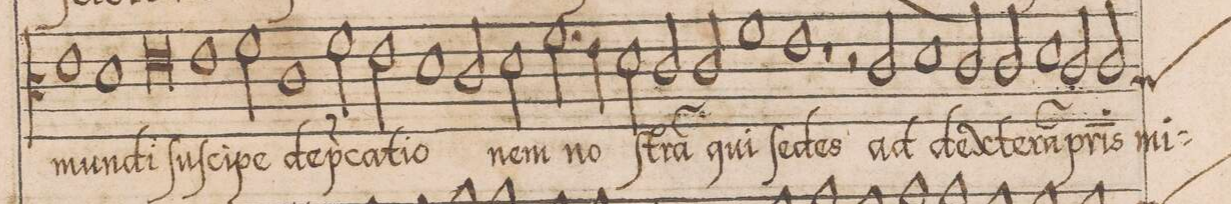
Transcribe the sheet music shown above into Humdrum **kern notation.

**kern	**text
*I"CANTVS	*
*clefC3	*
*k[]	*
*met(c|)	*
*M2/1	*
1e	mu(n)-
=65-	=65-
1d	-di
0e	ſu-
=66-	=66-
1e	-ſci-
=67-	=67-
2f\	-pe
1c	de-
*custos:e	*
2f\	-pre-
=68-	=68-
2e\	-ca-
1d	-ti-
2c/	-o-
=69-	=69-
2d\	-nem
2.f\	.
4e\	noſ-
2d\	-tram
=70-	=70-
2c/	.
2c/	q(ui)
1f	ſe-
=71-	=71-
1e	-des
1r	.
=72-	=72-
2r	.
2c/	ad
1d	dex-
=73-	=73-
2c/	-t(e)-
2c/	-ra(m)
1d	Pat-
=74-	=74-
2c/	-ris
*custos:B	*
2c/	mi-
*-	*-
